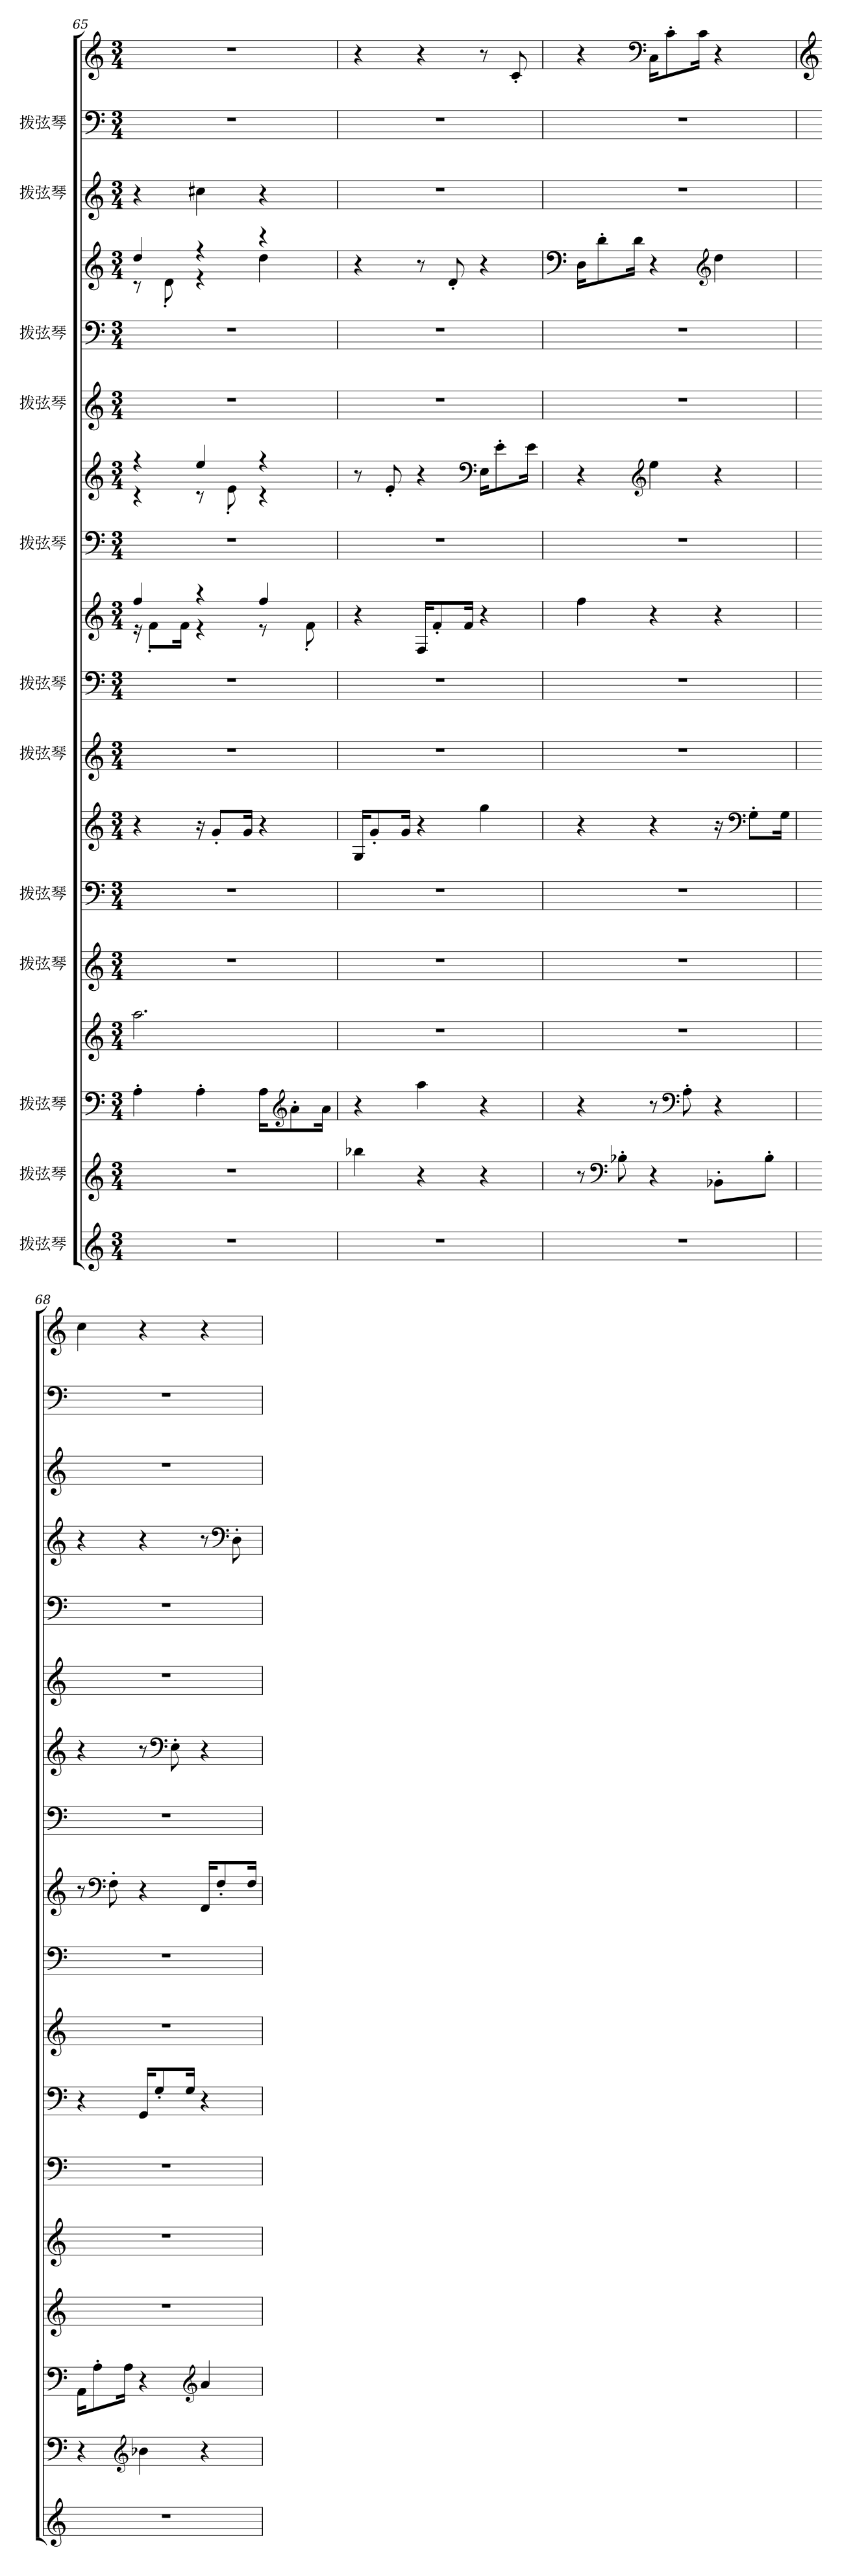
**kern	**kern	**kern	**kern	**kern	**kern	**kern	**kern	**kern	**kern	**kern	**kern	**kern	**kern	**kern	**kern	**kern	**kern
*part12	*part11	*part10	*part10	*part9	*part8	*part8	*part7	*part6	*part6	*part5	*part5	*part4	*part3	*part3	*part2	*part1	*part1
*staff18	*staff17	*staff16	*staff15	*staff14	*staff13	*staff12	*staff11	*staff10	*staff9	*staff8	*staff7	*staff6	*staff5	*staff4	*staff3	*staff2	*staff1
*I"拨弦琴	*I"拨弦琴	*I"拨弦琴	*	*I"拨弦琴	*I"拨弦琴	*	*I"拨弦琴	*I"拨弦琴	*	*I"拨弦琴	*	*I"拨弦琴	*I"拨弦琴	*	*I"拨弦琴	*I"拨弦琴	*
!!LO:PB:g=z
*clefG2	*clefG2	*clefF4	*clefG2	*clefG2	*clefF4	*clefG2	*clefG2	*clefF4	*clefG2	*clefF4	*clefG2	*clefG2	*clefF4	*clefG2	*clefG2	*clefF4	*clefG2
*k[]	*k[]	*k[]	*k[]	*k[]	*k[]	*k[]	*k[]	*k[]	*k[]	*k[]	*k[]	*k[]	*k[]	*k[]	*k[]	*k[]	*k[]
*M3/4	*M3/4	*M3/4	*M3/4	*M3/4	*M3/4	*M3/4	*M3/4	*M3/4	*M3/4	*M3/4	*M3/4	*M3/4	*M3/4	*M3/4	*M3/4	*M3/4	*M3/4
=65	=65	=65	=65	=65	=65	=65	=65	=65	=65	=65	=65	=65	=65	=65	=65	=65	=65
*	*	*	*	*	*	*	*	*	*^	*	*^	*	*	*^	*	*	*
2.r	2.r	4A'\	2.aa\	2.r	2.r	4r	2.r	2.r	4ff/	16r	2.r	4r	4r	2.r	2.r	4dd/	8r	4r	2.r	2.r
.	.	.	.	.	.	.	.	.	.	8f'\L	.	.	.	.	.	.	.	.	.	.
.	.	.	.	.	.	.	.	.	.	.	.	.	.	.	.	.	8d'\	.	.	.
.	.	.	.	.	.	.	.	.	.	16f\Jk	.	.	.	.	.	.	.	.	.	.
.	.	4A'\	.	.	.	16r	.	.	4r	4r	.	4ee/	8r	.	.	4r	4r	4cc#X\	.	.
.	.	.	.	.	.	8g'/L	.	.	.	.	.	.	.	.	.	.	.	.	.	.
.	.	.	.	.	.	.	.	.	.	.	.	.	8e'\	.	.	.	.	.	.	.
.	.	.	.	.	.	16g/Jk	.	.	.	.	.	.	.	.	.	.	.	.	.	.
.	.	16A\KL	.	.	.	4r	.	.	4ff/	8r	.	4r	4r	.	.	4r	4dd\	4r	.	.
*	*	*clefG2	*	*	*	*	*	*	*	*	*	*	*	*	*	*	*	*	*	*
.	.	8a'\	.	.	.	.	.	.	.	.	.	.	.	.	.	.	.	.	.	.
.	.	.	.	.	.	.	.	.	.	8f'\	.	.	.	.	.	.	.	.	.	.
.	.	16a\Jk	.	.	.	.	.	.	.	.	.	.	.	.	.	.	.	.	.	.
*	*	*	*	*	*	*	*	*	*v	*v	*	*v	*v	*	*	*v	*v	*	*	*
=66	=66	=66	=66	=66	=66	=66	=66	=66	=66	=66	=66	=66	=66	=66	=66	=66	=66
2.r	4bb-X\	4r	2.r	2.r	2.r	16G/KL	2.r	2.r	4r	2.r	8r	2.r	2.r	4r	2.r	2.r	4r
.	.	.	.	.	.	8g'/	.	.	.	.	.	.	.	.	.	.	.
.	.	.	.	.	.	.	.	.	.	.	8e'/	.	.	.	.	.	.
.	.	.	.	.	.	16g/Jk	.	.	.	.	.	.	.	.	.	.	.
.	4r	4aa\	.	.	.	4r	.	.	16F/KL	.	4r	.	.	8r	.	.	4r
.	.	.	.	.	.	.	.	.	8f'/	.	.	.	.	.	.	.	.
.	.	.	.	.	.	.	.	.	.	.	.	.	.	8d'/	.	.	.
.	.	.	.	.	.	.	.	.	16f/Jk	.	.	.	.	.	.	.	.
*	*	*	*	*	*	*	*	*	*	*	*clefF4	*	*	*	*	*	*
.	4r	4r	.	.	.	4gg\	.	.	4r	.	16E\KL	.	.	4r	.	.	8r
.	.	.	.	.	.	.	.	.	.	.	8e'\	.	.	.	.	.	.
.	.	.	.	.	.	.	.	.	.	.	.	.	.	.	.	.	8c'/
.	.	.	.	.	.	.	.	.	.	.	16e\Jk	.	.	.	.	.	.
=67	=67	=67	=67	=67	=67	=67	=67	=67	=67	=67	=67	=67	=67	=67	=67	=67	=67
*	*	*	*	*	*	*	*	*	*	*	*	*	*	*clefF4	*	*	*
2.r	8r	4r	2.r	2.r	2.r	4r	2.r	2.r	4ff\	2.r	4r	2.r	2.r	16D\KL	2.r	2.r	4r
.	.	.	.	.	.	.	.	.	.	.	.	.	.	8d'\	.	.	.
*	*clefF4	*	*	*	*	*	*	*	*	*	*	*	*	*	*	*	*
.	8B-X'\	.	.	.	.	.	.	.	.	.	.	.	.	.	.	.	.
.	.	.	.	.	.	.	.	.	.	.	.	.	.	16d\Jk	.	.	.
*	*	*	*	*	*	*	*	*	*	*	*clefG2	*	*	*	*	*	*clefF4
.	4r	8r	.	.	.	4r	.	.	4r	.	4ee\	.	.	4r	.	.	16C\KL
.	.	.	.	.	.	.	.	.	.	.	.	.	.	.	.	.	8c'\
*	*	*clefF4	*	*	*	*	*	*	*	*	*	*	*	*	*	*	*
.	.	8A'\	.	.	.	.	.	.	.	.	.	.	.	.	.	.	.
.	.	.	.	.	.	.	.	.	.	.	.	.	.	.	.	.	16c\Jk
*	*	*	*	*	*	*	*	*	*	*	*	*	*	*clefG2	*	*	*
.	8BB-X'\L	4r	.	.	.	16r	.	.	4r	.	4r	.	.	4dd\	.	.	4r
*	*	*	*	*	*	*clefF4	*	*	*	*	*	*	*	*	*	*	*
.	.	.	.	.	.	8G'\L	.	.	.	.	.	.	.	.	.	.	.
.	8B-'\J	.	.	.	.	.	.	.	.	.	.	.	.	.	.	.	.
.	.	.	.	.	.	16G\Jk	.	.	.	.	.	.	.	.	.	.	.
!!LO:PB:g=z
=68	=68	=68	=68	=68	=68	=68	=68	=68	=68	=68	=68	=68	=68	=68	=68	=68	=68
*	*	*	*	*	*	*	*	*	*	*	*	*	*	*	*	*	*clefG2
2.r	4r	16AA\KL	2.r	2.r	2.r	4r	2.r	2.r	8r	2.r	4r	2.r	2.r	4r	2.r	2.r	4cc\
.	.	8A'\	.	.	.	.	.	.	.	.	.	.	.	.	.	.	.
*	*	*	*	*	*	*	*	*	*clefF4	*	*	*	*	*	*	*	*
.	.	.	.	.	.	.	.	.	8F'\	.	.	.	.	.	.	.	.
.	.	16A\Jk	.	.	.	.	.	.	.	.	.	.	.	.	.	.	.
*	*clefG2	*	*	*	*	*	*	*	*	*	*	*	*	*	*	*	*
.	4b-X\	4r	.	.	.	16GG/KL	.	.	4r	.	8r	.	.	4r	.	.	4r
.	.	.	.	.	.	8G'/	.	.	.	.	.	.	.	.	.	.	.
*	*	*	*	*	*	*	*	*	*	*	*clefF4	*	*	*	*	*	*
.	.	.	.	.	.	.	.	.	.	.	8E'\	.	.	.	.	.	.
.	.	.	.	.	.	16G/Jk	.	.	.	.	.	.	.	.	.	.	.
*	*	*clefG2	*	*	*	*	*	*	*	*	*	*	*	*	*	*	*
.	4r	4a/	.	.	.	4r	.	.	16FF/KL	.	4r	.	.	8r	.	.	4r
.	.	.	.	.	.	.	.	.	8F'/	.	.	.	.	.	.	.	.
*	*	*	*	*	*	*	*	*	*	*	*	*	*	*clefF4	*	*	*
.	.	.	.	.	.	.	.	.	.	.	.	.	.	8D'\	.	.	.
.	.	.	.	.	.	.	.	.	16F/Jk	.	.	.	.	.	.	.	.
=	=	=	=	=	=	=	=	=	=	=	=	=	=	=	=	=	=
*-	*-	*-	*-	*-	*-	*-	*-	*-	*-	*-	*-	*-	*-	*-	*-	*-	*-
